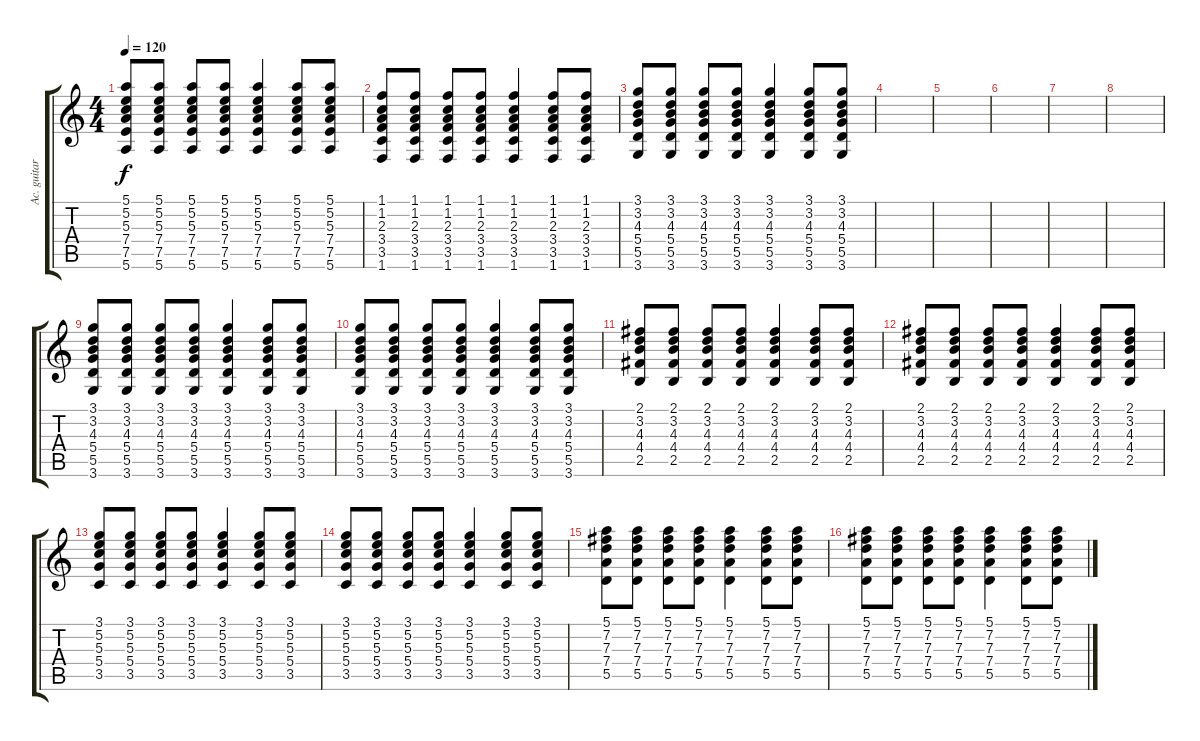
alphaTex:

\track ("Ac. guitar" "Ac. guitar") {instrument acousticguitarsteel}
\staff {score tabs}
\tuning (E4 B3 G3 D3 A2 E2) {hide}
\ts (4 4)
\tempo 120
\clef g2
\ks c
(5.1 5.2 5.3 7.4 7.5 5.6).8{dy f} (5.1 5.2 5.3 7.4 7.5 5.6).8 (5.1 5.2 5.3 7.4 7.5 5.6).8 (5.1 5.2 5.3 7.4 7.5 5.6).8 (5.1 5.2 5.3 7.4 7.5 5.6).4 (5.1 5.2 5.3 7.4 7.5 5.6).8 (5.1 5.2 5.3 7.4 7.5 5.6).8 |
(1.1 1.2 2.3 3.4 3.5 1.6).8 (1.1 1.2 2.3 3.4 3.5 1.6).8 (1.1 1.2 2.3 3.4 3.5 1.6).8 (1.1 1.2 2.3 3.4 3.5 1.6).8 (1.1 1.2 2.3 3.4 3.5 1.6).4 (1.1 1.2 2.3 3.4 3.5 1.6).8 (1.1 1.2 2.3 3.4 3.5 1.6).8 |
(3.1 3.2 4.3 5.4 5.5 3.6).8 (3.1 3.2 4.3 5.4 5.5 3.6).8 (3.1 3.2 4.3 5.4 5.5 3.6).8 (3.1 3.2 4.3 5.4 5.5 3.6).8 (3.1 3.2 4.3 5.4 5.5 3.6).4 (3.1 3.2 4.3 5.4 5.5 3.6).8 (3.1 3.2 4.3 5.4 5.5 3.6).8 |
|
|
|
|
|
(3.1 3.2 4.3 5.4 5.5 3.6).8 (3.1 3.2 4.3 5.4 5.5 3.6).8 (3.1 3.2 4.3 5.4 5.5 3.6).8 (3.1 3.2 4.3 5.4 5.5 3.6).8 (3.1 3.2 4.3 5.4 5.5 3.6).4 (3.1 3.2 4.3 5.4 5.5 3.6).8 (3.1 3.2 4.3 5.4 5.5 3.6).8 |
(3.1 3.2 4.3 5.4 5.5 3.6).8 (3.1 3.2 4.3 5.4 5.5 3.6).8 (3.1 3.2 4.3 5.4 5.5 3.6).8 (3.1 3.2 4.3 5.4 5.5 3.6).8 (3.1 3.2 4.3 5.4 5.5 3.6).4 (3.1 3.2 4.3 5.4 5.5 3.6).8 (3.1 3.2 4.3 5.4 5.5 3.6).8 |
(2.1 3.2 4.3 4.4 2.5).8 (2.1 3.2 4.3 4.4 2.5).8 (2.1 3.2 4.3 4.4 2.5).8 (2.1 3.2 4.3 4.4 2.5).8 (2.1 3.2 4.3 4.4 2.5).4 (2.1 3.2 4.3 4.4 2.5).8 (2.1 3.2 4.3 4.4 2.5).8 |
(2.1 3.2 4.3 4.4 2.5).8 (2.1 3.2 4.3 4.4 2.5).8 (2.1 3.2 4.3 4.4 2.5).8 (2.1 3.2 4.3 4.4 2.5).8 (2.1 3.2 4.3 4.4 2.5).4 (2.1 3.2 4.3 4.4 2.5).8 (2.1 3.2 4.3 4.4 2.5).8 |
(3.1 5.2 5.3 5.4 3.5).8 (3.1 5.2 5.3 5.4 3.5).8 (3.1 5.2 5.3 5.4 3.5).8 (3.1 5.2 5.3 5.4 3.5).8 (3.1 5.2 5.3 5.4 3.5).4 (3.1 5.2 5.3 5.4 3.5).8 (3.1 5.2 5.3 5.4 3.5).8 |
(3.1 5.2 5.3 5.4 3.5).8 (3.1 5.2 5.3 5.4 3.5).8 (3.1 5.2 5.3 5.4 3.5).8 (3.1 5.2 5.3 5.4 3.5).8 (3.1 5.2 5.3 5.4 3.5).4 (3.1 5.2 5.3 5.4 3.5).8 (3.1 5.2 5.3 5.4 3.5).8 |
(5.1 7.2 7.3 7.4 5.5).8 (5.1 7.2 7.3 7.4 5.5).8 (5.1 7.2 7.3 7.4 5.5).8 (5.1 7.2 7.3 7.4 5.5).8 (5.1 7.2 7.3 7.4 5.5).4 (5.1 7.2 7.3 7.4 5.5).8 (5.1 7.2 7.3 7.4 5.5).8 |
(5.1 7.2 7.3 7.4 5.5).8 (5.1 7.2 7.3 7.4 5.5).8 (5.1 7.2 7.3 7.4 5.5).8 (5.1 7.2 7.3 7.4 5.5).8 (5.1 7.2 7.3 7.4 5.5).4 (5.1 7.2 7.3 7.4 5.5).8 (5.1 7.2 7.3 7.4 5.5).8
